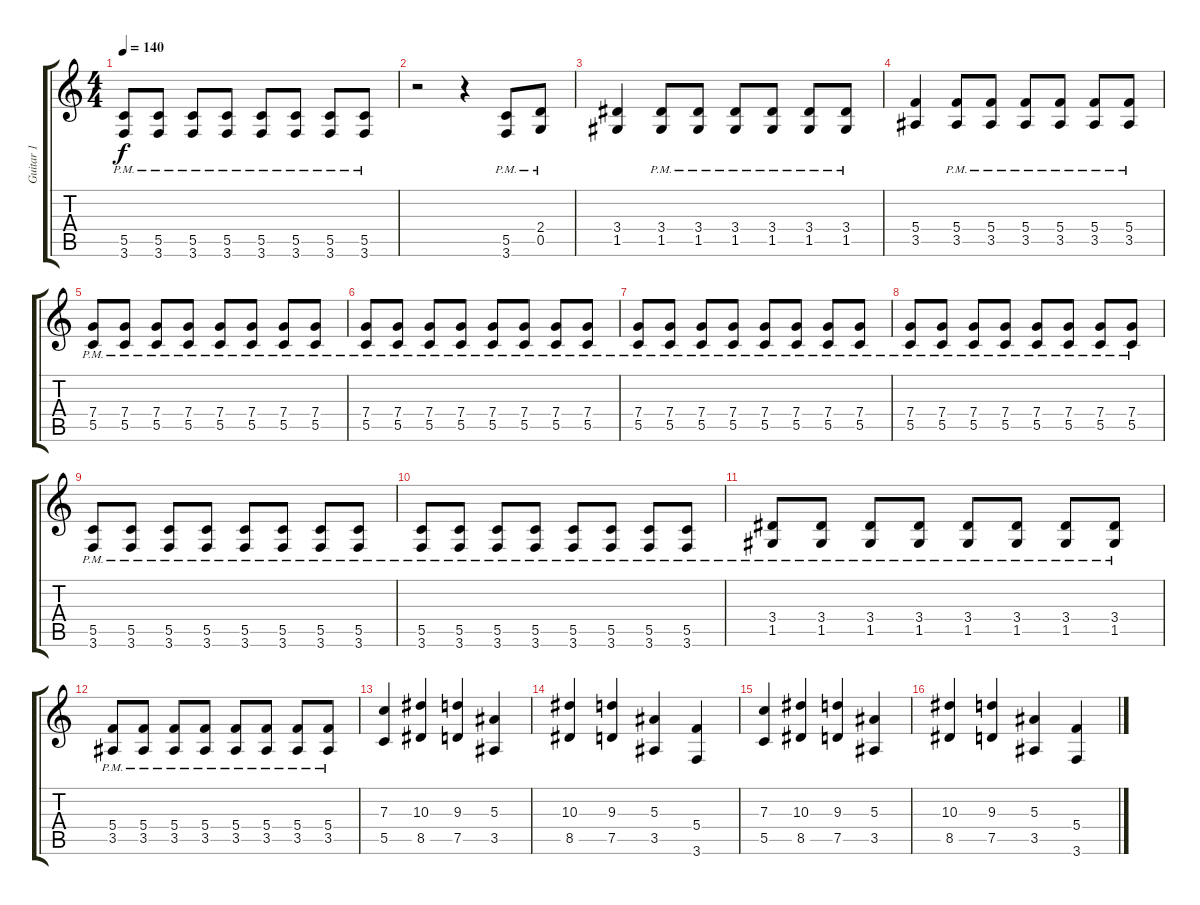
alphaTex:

\track ("Guitar 1" "Guitar 1") {instrument distortionguitar}
\staff {score tabs}
\tuning (D4 A3 F3 C3 G2 D2) {hide}
\ts (4 4)
\tempo 140
\clef g2
\ks c
(5.5{pm} 3.6{pm}).8{dy f} (5.5{pm} 3.6{pm}).8 (5.5{pm} 3.6{pm}).8 (5.5{pm} 3.6{pm}).8 (5.5{pm} 3.6{pm}).8 (5.5{pm} 3.6{pm}).8 (5.5{pm} 3.6{pm}).8 (5.5{pm} 3.6{pm}).8 |
r.2 r.4 (5.5{pm} 3.6{pm}).8 (2.4{pm} 0.5{pm}).8 |
(3.4 1.5).4 (3.4{pm} 1.5{pm}).8 (3.4{pm} 1.5{pm}).8 (3.4{pm} 1.5{pm}).8 (3.4{pm} 1.5{pm}).8 (3.4{pm} 1.5{pm}).8 (3.4{pm} 1.5{pm}).8 |
(5.4 3.5).4 (5.4{pm} 3.5{pm}).8 (5.4{pm} 3.5{pm}).8 (5.4{pm} 3.5{pm}).8 (5.4{pm} 3.5{pm}).8 (5.4{pm} 3.5{pm}).8 (5.4{pm} 3.5{pm}).8 |
(7.4{pm} 5.5{pm}).8 (7.4{pm} 5.5{pm}).8 (7.4{pm} 5.5{pm}).8 (7.4{pm} 5.5{pm}).8 (7.4{pm} 5.5{pm}).8 (7.4{pm} 5.5{pm}).8 (7.4{pm} 5.5{pm}).8 (7.4{pm} 5.5{pm}).8 |
(7.4{pm} 5.5{pm}).8 (7.4{pm} 5.5{pm}).8 (7.4{pm} 5.5{pm}).8 (7.4{pm} 5.5{pm}).8 (7.4{pm} 5.5{pm}).8 (7.4{pm} 5.5{pm}).8 (7.4{pm} 5.5{pm}).8 (7.4{pm} 5.5{pm}).8 |
(7.4{pm} 5.5{pm}).8 (7.4{pm} 5.5{pm}).8 (7.4{pm} 5.5{pm}).8 (7.4{pm} 5.5{pm}).8 (7.4{pm} 5.5{pm}).8 (7.4{pm} 5.5{pm}).8 (7.4{pm} 5.5{pm}).8 (7.4{pm} 5.5{pm}).8 |
(7.4{pm} 5.5{pm}).8 (7.4{pm} 5.5{pm}).8 (7.4{pm} 5.5{pm}).8 (7.4{pm} 5.5{pm}).8 (7.4{pm} 5.5{pm}).8 (7.4{pm} 5.5{pm}).8 (7.4{pm} 5.5{pm}).8 (7.4{pm} 5.5{pm}).8 |
(5.5{pm} 3.6{pm}).8 (5.5{pm} 3.6{pm}).8 (5.5{pm} 3.6{pm}).8 (5.5{pm} 3.6{pm}).8 (5.5{pm} 3.6{pm}).8 (5.5{pm} 3.6{pm}).8 (5.5{pm} 3.6{pm}).8 (5.5{pm} 3.6{pm}).8 |
(5.5{pm} 3.6{pm}).8 (5.5{pm} 3.6{pm}).8 (5.5{pm} 3.6{pm}).8 (5.5{pm} 3.6{pm}).8 (5.5{pm} 3.6{pm}).8 (5.5{pm} 3.6{pm}).8 (5.5{pm} 3.6{pm}).8 (5.5{pm} 3.6{pm}).8 |
(3.4{pm} 1.5{pm}).8 (3.4{pm} 1.5{pm}).8 (3.4{pm} 1.5{pm}).8 (3.4{pm} 1.5{pm}).8 (3.4{pm} 1.5{pm}).8 (3.4{pm} 1.5{pm}).8 (3.4{pm} 1.5{pm}).8 (3.4{pm} 1.5{pm}).8 |
(5.4{pm} 3.5{pm}).8 (5.4{pm} 3.5{pm}).8 (5.4{pm} 3.5{pm}).8 (5.4{pm} 3.5{pm}).8 (5.4{pm} 3.5{pm}).8 (5.4{pm} 3.5{pm}).8 (5.4{pm} 3.5{pm}).8 (5.4{pm} 3.5{pm}).8 |
(7.3 5.5).4 (10.3 8.5).4 (9.3 7.5).4 (5.3 3.5).4 |
(10.3 8.5).4 (9.3 7.5).4 (5.3 3.5).4 (5.4 3.6).4 |
(7.3 5.5).4 (10.3 8.5).4 (9.3 7.5).4 (5.3 3.5).4 |
(10.3 8.5).4 (9.3 7.5).4 (5.3 3.5).4 (5.4 3.6).4
